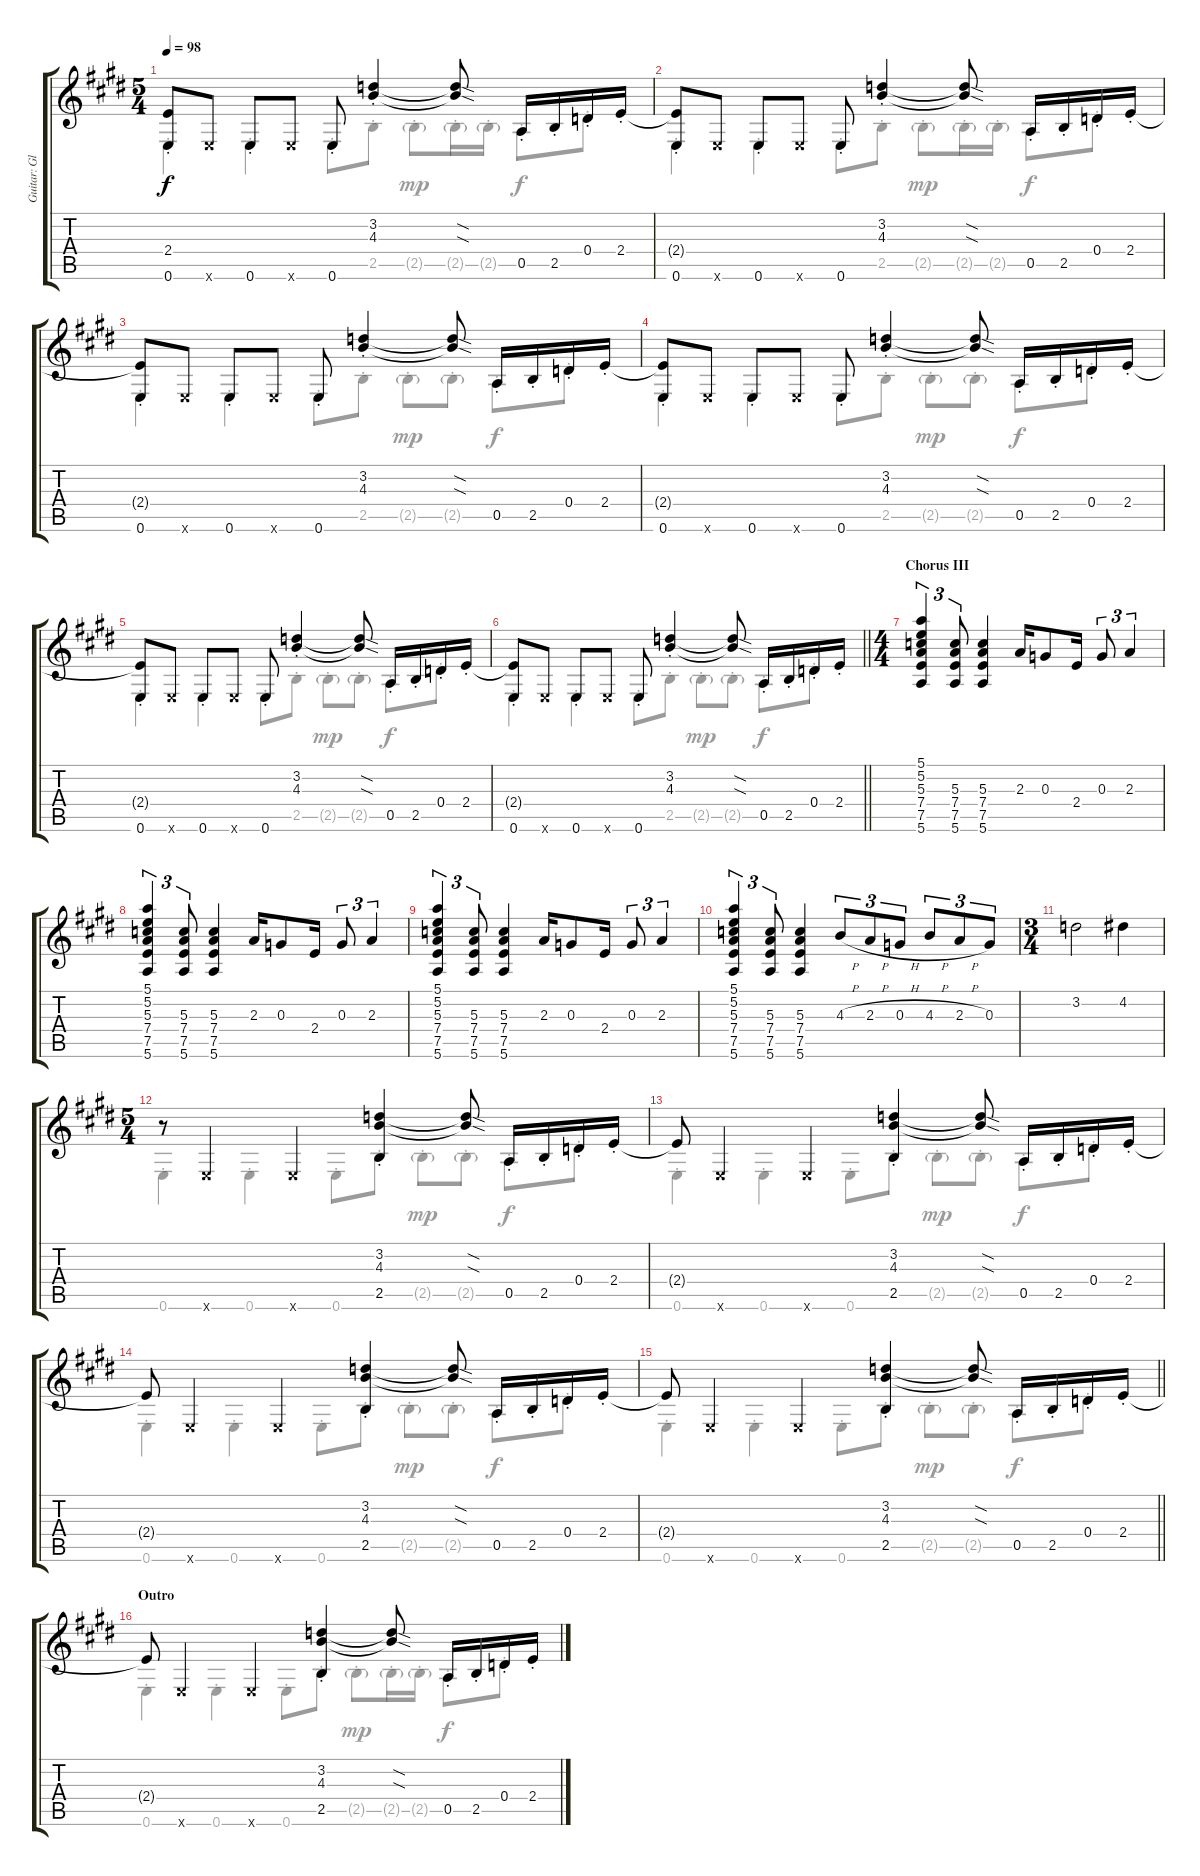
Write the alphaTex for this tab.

\track ("Guitar: Glenn" "Guitar: Gl") {instrument electricguitarclean}
\staff {score tabs}
\tuning (E4 B3 G3 D3 A2 E2) {hide}
\voice
\ts (5 4)
\tempo 98
\clef g2
\ks e
(2.4{t} 0.6{st}).8{dy f} 0.6{x}.8 0.6{st}.8 0.6{x}.8 0.6{st}.8 (3.2{st} 4.3{st}).4 (3.2{sod t} 4.3{sod t}).8 0.5{st}.16 2.5{st}.16 0.4{st}.16 2.4{st}.16 |
(2.4{t} 0.6{st}).8 0.6{x}.8 0.6{st}.8 0.6{x}.8 0.6{st}.8 (3.2{st} 4.3{st}).4 (3.2{sod t} 4.3{sod t}).8 0.5{st}.16 2.5{st}.16 0.4{st}.16 2.4{st}.16 |
(2.4{t} 0.6{st}).8 0.6{x}.8 0.6{st}.8 0.6{x}.8 0.6{st}.8 (3.2{st} 4.3{st}).4 (3.2{sod t} 4.3{sod t}).8 0.5{st}.16 2.5{st}.16 0.4{st}.16 2.4{st}.16 |
(2.4{t} 0.6{st}).8 0.6{x}.8 0.6{st}.8 0.6{x}.8 0.6{st}.8 (3.2{st} 4.3{st}).4 (3.2{sod t} 4.3{sod t}).8 0.5{st}.16 2.5{st}.16 0.4{st}.16 2.4{st}.16 |
(2.4{t} 0.6{st}).8 0.6{x}.8 0.6{st}.8 0.6{x}.8 0.6{st}.8 (3.2{st} 4.3{st}).4 (3.2{sod t} 4.3{sod t}).8 0.5{st}.16 2.5{st}.16 0.4{st}.16 2.4{st}.16 |
\barLineRight lightlight
(2.4{t} 0.6{st}).8 0.6{x}.8 0.6{st}.8 0.6{x}.8 0.6{st}.8 (3.2{st} 4.3{st}).4 (3.2{sod t} 4.3{sod t}).8 0.5{st}.16 2.5{st}.16 0.4{st}.16 2.4{st}.16 |
\ts (4 4)
\section ("" "Chorus III")
(5.1 5.2 5.3 7.4 7.5 5.6).4{tu (3 2)} (5.3 7.4 7.5 5.6).8{tu (3 2)} (5.3 7.4 7.5 5.6).4 2.3.16 0.3.8 2.4.16 0.3.8{tu (3 2)} 2.3.4{tu (3 2)} |
(5.1 5.2 5.3 7.4 7.5 5.6).4{tu (3 2)} (5.3 7.4 7.5 5.6).8{tu (3 2)} (5.3 7.4 7.5 5.6).4 2.3.16 0.3.8 2.4.16 0.3.8{tu (3 2)} 2.3.4{tu (3 2)} |
(5.1 5.2 5.3 7.4 7.5 5.6).4{tu (3 2)} (5.3 7.4 7.5 5.6).8{tu (3 2)} (5.3 7.4 7.5 5.6).4 2.3.16 0.3.8 2.4.16 0.3.8{tu (3 2)} 2.3.4{tu (3 2)} |
(5.1 5.2 5.3 7.4 7.5 5.6).4{tu (3 2)} (5.3 7.4 7.5 5.6).8{tu (3 2)} (5.3 7.4 7.5 5.6).4 4.3{h}.8{tu (3 2)} 2.3{h}.8{tu (3 2)} 0.3{h}.8{tu (3 2)} 4.3{h}.8{tu (3 2)} 2.3{h}.8{tu (3 2)} 0.3.8{tu (3 2)} |
\ts (3 4)
3.2.2 4.2.4 |
\ts (5 4)
r.8 0.6{x}.4 0.6{x}.4 (3.2{st} 4.3{st} 2.5{st}).4 (3.2{sod t} 4.3{sod t}).8 0.5{st}.16 2.5{st}.16 0.4{st}.16 2.4{st}.16 |
2.4{t}.8 0.6{x}.4 0.6{x}.4 (3.2{st} 4.3{st} 2.5{st}).4 (3.2{sod t} 4.3{sod t}).8 0.5{st}.16 2.5{st}.16 0.4{st}.16 2.4{st}.16 |
2.4{t}.8 0.6{x}.4 0.6{x}.4 (3.2{st} 4.3{st} 2.5{st}).4 (3.2{sod t} 4.3{sod t}).8 0.5{st}.16 2.5{st}.16 0.4{st}.16 2.4{st}.16 |
\barLineRight lightlight
2.4{t}.8 0.6{x}.4 0.6{x}.4 (3.2{st} 4.3{st} 2.5{st}).4 (3.2{sod t} 4.3{sod t}).8 0.5{st}.16 2.5{st}.16 0.4{st}.16 2.4{st}.16 |
\section ("" "Outro")
2.4{t}.8 0.6{x}.4 0.6{x}.4 (3.2{st} 4.3{st} 2.5{st}).4 (3.2{sod t} 4.3{sod t}).8 0.5{st}.16 2.5{st}.16 0.4{st}.16 2.4{st}.16
\voice
\clef g2
\ottava regular
\simile none
\ks e
0.6{st}.4{dy f} 0.6{st}.4 0.6{st}.8 2.5{st}.8 2.5{g st}.8{dy mp} 2.5{g st}.16 2.5{g st}.16 0.5{st}.8{dy f} 0.4{st}.8 |
0.6{st}.4 0.6{st}.4 0.6{st}.8 2.5{st}.8 2.5{g st}.8{dy mp} 2.5{g st}.16 2.5{g st}.16 0.5{st}.8{dy f} 0.4{st}.8 |
0.6{st}.4 0.6{st}.4 0.6{st}.8 2.5{st}.8 2.5{g st}.8{dy mp} 2.5{g st}.8 0.5{st}.8{dy f} 0.4{st}.8 |
0.6{st}.4 0.6{st}.4 0.6{st}.8 2.5{st}.8 2.5{g st}.8{dy mp} 2.5{g st}.8 0.5{st}.8{dy f} 0.4{st}.8 |
0.6{st}.4 0.6{st}.4 0.6{st}.8 2.5{st}.8 2.5{g st}.8{dy mp} 2.5{g st}.8 0.5{st}.8{dy f} 0.4{st}.8 |
\barLineRight lightlight
0.6{st}.4 0.6{st}.4 0.6{st}.8 2.5{st}.8 2.5{g st}.8{dy mp} 2.5{g st}.8 0.5{st}.8{dy f} 0.4{st}.8 |
|
|
|
|
|
0.6{st}.4 0.6{st}.4 0.6{st}.8 2.5{st}.8 2.5{g st}.8{dy mp} 2.5{g st}.8 0.5{st}.8{dy f} 0.4{st}.8 |
0.6{st}.4 0.6{st}.4 0.6{st}.8 2.5{st}.8 2.5{g st}.8{dy mp} 2.5{g st}.8 0.5{st}.8{dy f} 0.4{st}.8 |
0.6{st}.4 0.6{st}.4 0.6{st}.8 2.5{st}.8 2.5{g st}.8{dy mp} 2.5{g st}.8 0.5{st}.8{dy f} 0.4{st}.8 |
\barLineRight lightlight
0.6{st}.4 0.6{st}.4 0.6{st}.8 2.5{st}.8 2.5{g st}.8{dy mp} 2.5{g st}.8 0.5{st}.8{dy f} 0.4{st}.8 |
0.6{st}.4 0.6{st}.4 0.6{st}.8 2.5{st}.8 2.5{g st}.8{dy mp} 2.5{g st}.16 2.5{g st}.16 0.5{st}.8{dy f} 0.4{st}.8
